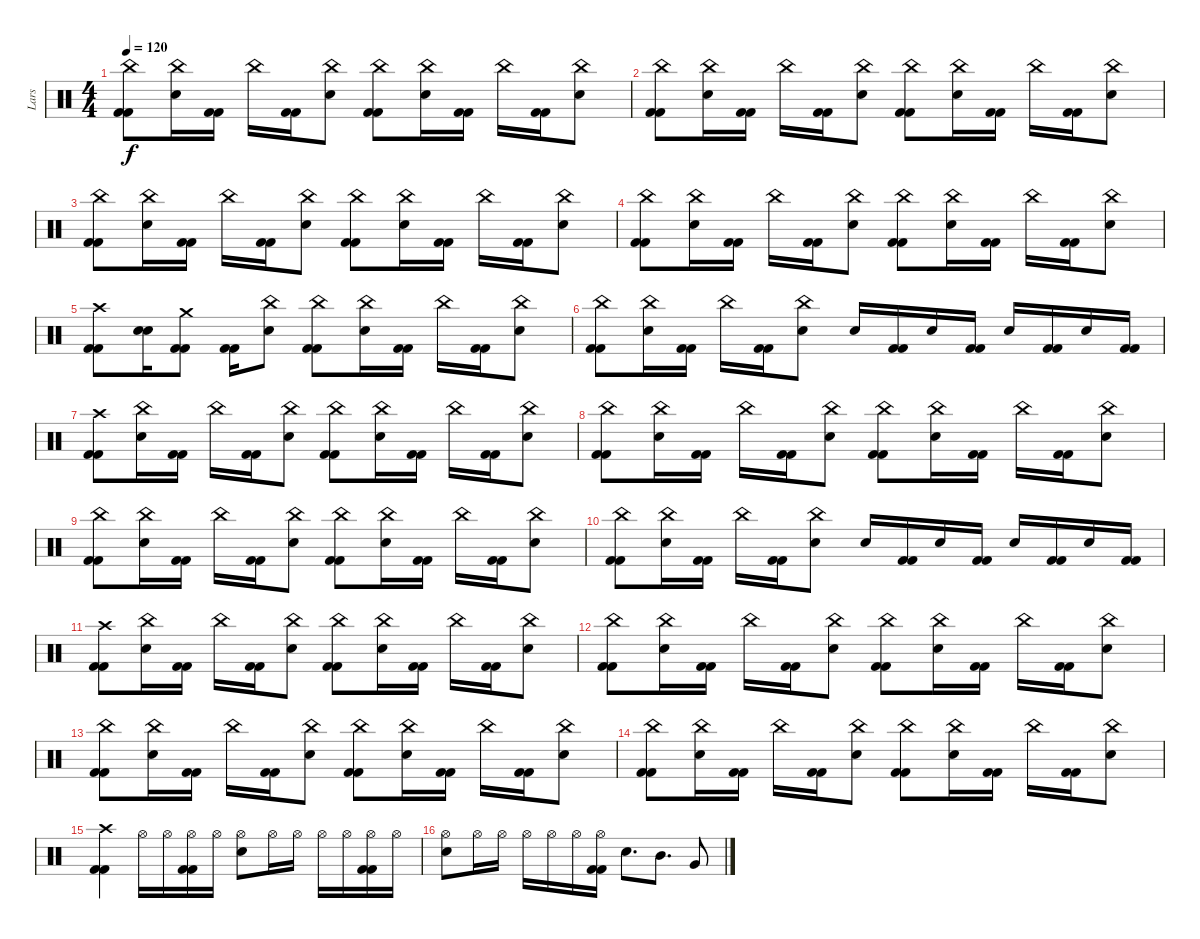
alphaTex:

\track ("Lars" "Lars") {instrument percussion}
\staff {score}
\articulation defaults
\ts (4 4)
\tempo 120
\clef neutral
\ks c
("China (hit)" "Kick (hit) 2" "Kick (hit) 2").8{dy f} ("China (hit)" "Snare (hit) 2").16 ("Kick (hit) 2" "Kick (hit) 2").16 "China (hit)".16 ("Kick (hit) 2" "Kick (hit) 2").16 ("China (hit)" "Snare (hit) 2").8 ("China (hit)" "Kick (hit) 2" "Kick (hit) 2").8 ("China (hit)" "Snare (hit) 2").16 ("Kick (hit) 2" "Kick (hit) 2").16 "China (hit)".16 ("Kick (hit) 2" "Kick (hit) 2").16 ("China (hit)" "Snare (hit) 2").8 |
("China (hit)" "Kick (hit) 2" "Kick (hit) 2").8 ("China (hit)" "Snare (hit) 2").16 ("Kick (hit) 2" "Kick (hit) 2").16 "China (hit)".16 ("Kick (hit) 2" "Kick (hit) 2").16 ("China (hit)" "Snare (hit) 2").8 ("China (hit)" "Kick (hit) 2" "Kick (hit) 2").8 ("China (hit)" "Snare (hit) 2").16 ("Kick (hit) 2" "Kick (hit) 2").16 "China (hit)".16 ("Kick (hit) 2" "Kick (hit) 2").16 ("China (hit)" "Snare (hit) 2").8 |
("China (hit)" "Kick (hit) 2" "Kick (hit) 2").8 ("China (hit)" "Snare (hit) 2").16 ("Kick (hit) 2" "Kick (hit) 2").16 "China (hit)".16 ("Kick (hit) 2" "Kick (hit) 2").16 ("China (hit)" "Snare (hit) 2").8 ("China (hit)" "Kick (hit) 2" "Kick (hit) 2").8 ("China (hit)" "Snare (hit) 2").16 ("Kick (hit) 2" "Kick (hit) 2").16 "China (hit)".16 ("Kick (hit) 2" "Kick (hit) 2").16 ("China (hit)" "Snare (hit) 2").8 |
("China (hit)" "Kick (hit) 2" "Kick (hit) 2").8 ("China (hit)" "Snare (hit) 2").16 ("Kick (hit) 2" "Kick (hit) 2").16 "China (hit)".16 ("Kick (hit) 2" "Kick (hit) 2").16 ("China (hit)" "Snare (hit) 2").8 ("China (hit)" "Kick (hit) 2" "Kick (hit) 2").8 ("China (hit)" "Snare (hit) 2").16 ("Kick (hit) 2" "Kick (hit) 2").16 "China (hit)".16 ("Kick (hit) 2" "Kick (hit) 2").16 ("China (hit)" "Snare (hit) 2").8 |
("Crash high (hit)" "Kick (hit) 2" "Kick (hit) 2").8 ("Snare (hit) 2" "Snare (hit) 2").16 ("Crash medium (hit)" "Kick (hit) 2" "Kick (hit) 2").8 ("Kick (hit) 2" "Kick (hit) 2").16 ("China (hit)" "Snare (hit) 2").8 ("China (hit)" "Kick (hit) 2" "Kick (hit) 2").8 ("China (hit)" "Snare (hit) 2").16 ("Kick (hit) 2" "Kick (hit) 2").16 "China (hit)".16 ("Kick (hit) 2" "Kick (hit) 2").16 ("China (hit)" "Snare (hit) 2").8 |
("China (hit)" "Kick (hit) 2" "Kick (hit) 2").8 ("China (hit)" "Snare (hit) 2").16 ("Kick (hit) 2" "Kick (hit) 2").16 "China (hit)".16 ("Kick (hit) 2" "Kick (hit) 2").16 ("China (hit)" "Snare (hit) 2").8 "Snare (hit) 2".16 ("Kick (hit) 2" "Kick (hit) 2").16 "Snare (hit) 2".16 ("Kick (hit) 2" "Kick (hit) 2").16 "Snare (hit) 2".16 ("Kick (hit) 2" "Kick (hit) 2").16 "Snare (hit) 2".16 ("Kick (hit) 2" "Kick (hit) 2").16 |
("Crash high (hit)" "Kick (hit) 2" "Kick (hit) 2").8 ("China (hit)" "Snare (hit) 2").16 ("Kick (hit) 2" "Kick (hit) 2").16 "China (hit)".16 ("Kick (hit) 2" "Kick (hit) 2").16 ("China (hit)" "Snare (hit) 2").8 ("China (hit)" "Kick (hit) 2" "Kick (hit) 2").8 ("China (hit)" "Snare (hit) 2").16 ("Kick (hit) 2" "Kick (hit) 2").16 "China (hit)".16 ("Kick (hit) 2" "Kick (hit) 2").16 ("China (hit)" "Snare (hit) 2").8 |
("China (hit)" "Kick (hit) 2" "Kick (hit) 2").8 ("China (hit)" "Snare (hit) 2").16 ("Kick (hit) 2" "Kick (hit) 2").16 "China (hit)".16 ("Kick (hit) 2" "Kick (hit) 2").16 ("China (hit)" "Snare (hit) 2").8 ("China (hit)" "Kick (hit) 2" "Kick (hit) 2").8 ("China (hit)" "Snare (hit) 2").16 ("Kick (hit) 2" "Kick (hit) 2").16 "China (hit)".16 ("Kick (hit) 2" "Kick (hit) 2").16 ("China (hit)" "Snare (hit) 2").8 |
("China (hit)" "Kick (hit) 2" "Kick (hit) 2").8 ("China (hit)" "Snare (hit) 2").16 ("Kick (hit) 2" "Kick (hit) 2").16 "China (hit)".16 ("Kick (hit) 2" "Kick (hit) 2").16 ("China (hit)" "Snare (hit) 2").8 ("China (hit)" "Kick (hit) 2" "Kick (hit) 2").8 ("China (hit)" "Snare (hit) 2").16 ("Kick (hit) 2" "Kick (hit) 2").16 "China (hit)".16 ("Kick (hit) 2" "Kick (hit) 2").16 ("China (hit)" "Snare (hit) 2").8 |
("China (hit)" "Kick (hit) 2" "Kick (hit) 2").8 ("China (hit)" "Snare (hit) 2").16 ("Kick (hit) 2" "Kick (hit) 2").16 "China (hit)".16 ("Kick (hit) 2" "Kick (hit) 2").16 ("China (hit)" "Snare (hit) 2").8 "Snare (hit) 2".16 ("Kick (hit) 2" "Kick (hit) 2").16 "Snare (hit) 2".16 ("Kick (hit) 2" "Kick (hit) 2").16 "Snare (hit) 2".16 ("Kick (hit) 2" "Kick (hit) 2").16 "Snare (hit) 2".16 ("Kick (hit) 2" "Kick (hit) 2").16 |
("Crash high (hit)" "Kick (hit) 2" "Kick (hit) 2").8 ("China (hit)" "Snare (hit) 2").16 ("Kick (hit) 2" "Kick (hit) 2").16 "China (hit)".16 ("Kick (hit) 2" "Kick (hit) 2").16 ("China (hit)" "Snare (hit) 2").8 ("China (hit)" "Kick (hit) 2" "Kick (hit) 2").8 ("China (hit)" "Snare (hit) 2").16 ("Kick (hit) 2" "Kick (hit) 2").16 "China (hit)".16 ("Kick (hit) 2" "Kick (hit) 2").16 ("China (hit)" "Snare (hit) 2").8 |
("China (hit)" "Kick (hit) 2" "Kick (hit) 2").8 ("China (hit)" "Snare (hit) 2").16 ("Kick (hit) 2" "Kick (hit) 2").16 "China (hit)".16 ("Kick (hit) 2" "Kick (hit) 2").16 ("China (hit)" "Snare (hit) 2").8 ("China (hit)" "Kick (hit) 2" "Kick (hit) 2").8 ("China (hit)" "Snare (hit) 2").16 ("Kick (hit) 2" "Kick (hit) 2").16 "China (hit)".16 ("Kick (hit) 2" "Kick (hit) 2").16 ("China (hit)" "Snare (hit) 2").8 |
("China (hit)" "Kick (hit) 2" "Kick (hit) 2").8 ("China (hit)" "Snare (hit) 2").16 ("Kick (hit) 2" "Kick (hit) 2").16 "China (hit)".16 ("Kick (hit) 2" "Kick (hit) 2").16 ("China (hit)" "Snare (hit) 2").8 ("China (hit)" "Kick (hit) 2" "Kick (hit) 2").8 ("China (hit)" "Snare (hit) 2").16 ("Kick (hit) 2" "Kick (hit) 2").16 "China (hit)".16 ("Kick (hit) 2" "Kick (hit) 2").16 ("China (hit)" "Snare (hit) 2").8 |
("China (hit)" "Kick (hit) 2" "Kick (hit) 2").8 ("China (hit)" "Snare (hit) 2").16 ("Kick (hit) 2" "Kick (hit) 2").16 "China (hit)".16 ("Kick (hit) 2" "Kick (hit) 2").16 ("China (hit)" "Snare (hit) 2").8 ("China (hit)" "Kick (hit) 2" "Kick (hit) 2").8 ("China (hit)" "Snare (hit) 2").16 ("Kick (hit) 2" "Kick (hit) 2").16 "China (hit)".16 ("Kick (hit) 2" "Kick (hit) 2").16 ("China (hit)" "Snare (hit) 2").8 |
("Crash high (hit)" "Kick (hit) 2" "Kick (hit) 2").4 "Hi-Hat (open)".16 "Hi-Hat (open)".16 ("Hi-Hat (open)" "Kick (hit) 2" "Kick (hit) 2").16 "Hi-Hat (open)".16 ("Hi-Hat (open)" "Snare (hit) 2").8 "Hi-Hat (open)".16 "Hi-Hat (open)".16 "Hi-Hat (open)".16 "Hi-Hat (open)".16 ("Hi-Hat (open)" "Kick (hit) 2" "Kick (hit) 2").16 "Hi-Hat (open)".16 |
("Hi-Hat (open)" "Snare (hit) 2").8 "Hi-Hat (open)".16 "Hi-Hat (open)".16 "Hi-Hat (open)".16 "Hi-Hat (open)".16 "Hi-Hat (open)".16 ("Hi-Hat (open)" "Kick (hit) 2" "Kick (hit) 2").16 "Snare (hit) 2".8{d} "Mid Tom (hit)".8{d} "Very Low Tom (hit)".8
